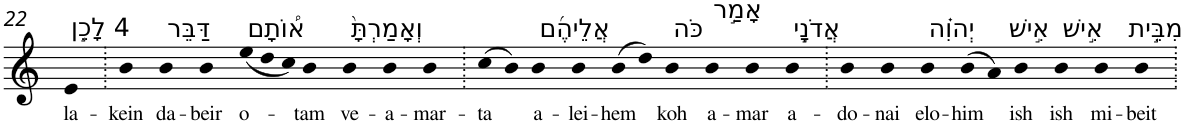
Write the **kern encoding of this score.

**kern	**text
*part1	*part1
*staff1	*staff1
*I"Piano	*
*I'Pno	*
!!LO:PB:g=z
*clefG2	*
*k[]	*
=22	=22
!LO:TX:a:t=4 לָכֵ֣ן	!
!	!LO:LY:b
4e	la-
=23.	=23.
!	!LO:LY:b
4b	-kein
!LO:TX:a:t=דַּבֵּר	!
!	!LO:LY:b
4b	da-
!	!LO:LY:b
4b	-beir
*Xtuplet	*
!LO:TX:a:t=א֠וֹתָם	!
!	!LO:LY:b
(<12ee	o-
12dd	.
12cc)	.
!	!LO:LY:b
4b	-tam
!LO:TX:a:t=וְאָמַרְתָּ֨	!
!	!LO:LY:b
4b	ve-
!	!LO:LY:b
4b	-a-
!	!LO:LY:b
4b	-mar-
=24.	=24.
!	!LO:LY:b
(>8cc	-ta
8b)	.
!LO:TX:a:t=אֲלֵיהֶ֜ם	!
!	!LO:LY:b
4b	a-
!	!LO:LY:b
4b	-lei-
!	!LO:LY:b
(>8b	-hem
8dd)	.
!LO:TX:a:t=כֹּה	!
!	!LO:LY:b
4b	koh
!LO:TX:a:t=אָמַ֣ר	!
!	!LO:LY:b
4b	a-
!	!LO:LY:b
4b	-mar
!LO:TX:a:t=אֲדֹנָ֣י	!
!	!LO:LY:b
4b	a-
=25.	=25.
!	!LO:LY:b
4b	-do-
!	!LO:LY:b
4b	-nai
!LO:TX:a:t=יְהוִ֗ה	!
!	!LO:LY:b
4b	elo-
!	!LO:LY:b
(>8b	-him
8a)	.
!LO:TX:a:t=אִ֣ישׁ	!
!	!LO:LY:b
4b	ish
!LO:TX:a:t=אִ֣ישׁ	!
!	!LO:LY:b
4b	ish
!LO:TX:a:t=מִבֵּ֣ית	!
!	!LO:LY:b
4b	mi-
!	!LO:LY:b
4b	-beit
=.	=.
*-	*-
